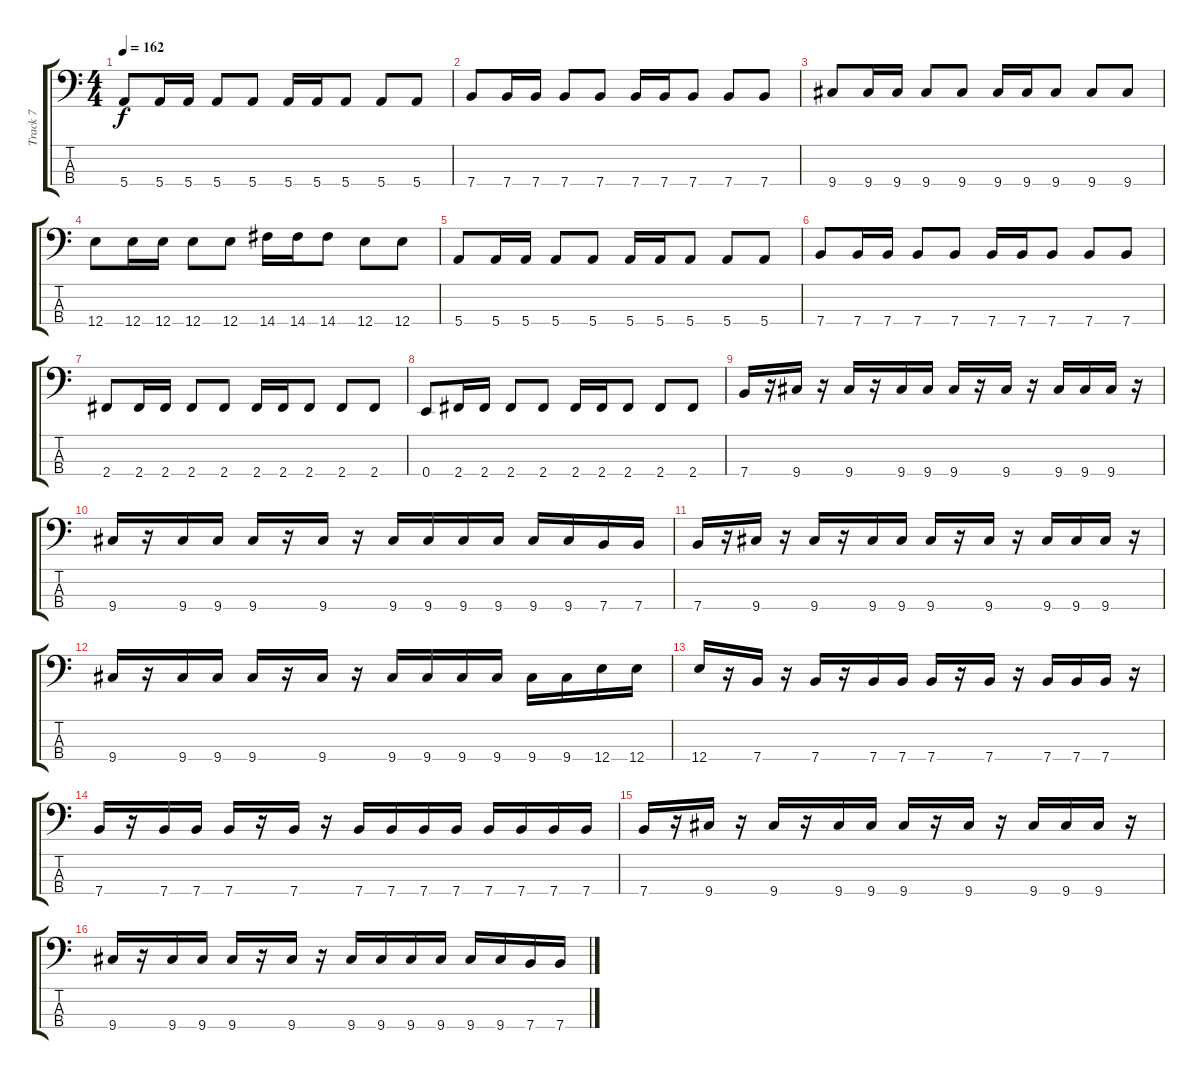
\track ("Track 7" "Track 7") {instrument electricbassfinger}
\staff {score tabs}
\tuning (G2 D2 A1 E1) {hide}
\ts (4 4)
\tempo 162
\clef f4
\ks c
5.4.8{dy f} 5.4.16 5.4.16 5.4.8 5.4.8 5.4.16 5.4.16 5.4.8 5.4.8 5.4.8 |
7.4.8 7.4.16 7.4.16 7.4.8 7.4.8 7.4.16 7.4.16 7.4.8 7.4.8 7.4.8 |
9.4.8 9.4.16 9.4.16 9.4.8 9.4.8 9.4.16 9.4.16 9.4.8 9.4.8 9.4.8 |
12.4.8 12.4.16 12.4.16 12.4.8 12.4.8 14.4.16 14.4.16 14.4.8 12.4.8 12.4.8 |
5.4.8 5.4.16 5.4.16 5.4.8 5.4.8 5.4.16 5.4.16 5.4.8 5.4.8 5.4.8 |
7.4.8 7.4.16 7.4.16 7.4.8 7.4.8 7.4.16 7.4.16 7.4.8 7.4.8 7.4.8 |
2.4.8 2.4.16 2.4.16 2.4.8 2.4.8 2.4.16 2.4.16 2.4.8 2.4.8 2.4.8 |
0.4.8 2.4.16 2.4.16 2.4.8 2.4.8 2.4.16 2.4.16 2.4.8 2.4.8 2.4.8 |
7.4.16 r.16 9.4.16 r.16 9.4.16 r.16 9.4.16 9.4.16 9.4.16 r.16 9.4.16 r.16 9.4.16 9.4.16 9.4.16 r.16 |
9.4.16 r.16 9.4.16 9.4.16 9.4.16 r.16 9.4.16 r.16 9.4.16 9.4.16 9.4.16 9.4.16 9.4.16 9.4.16 7.4.16 7.4.16 |
7.4.16 r.16 9.4.16 r.16 9.4.16 r.16 9.4.16 9.4.16 9.4.16 r.16 9.4.16 r.16 9.4.16 9.4.16 9.4.16 r.16 |
9.4.16 r.16 9.4.16 9.4.16 9.4.16 r.16 9.4.16 r.16 9.4.16 9.4.16 9.4.16 9.4.16 9.4.16 9.4.16 12.4.16 12.4.16 |
12.4.16 r.16 7.4.16 r.16 7.4.16 r.16 7.4.16 7.4.16 7.4.16 r.16 7.4.16 r.16 7.4.16 7.4.16 7.4.16 r.16 |
7.4.16 r.16 7.4.16 7.4.16 7.4.16 r.16 7.4.16 r.16 7.4.16 7.4.16 7.4.16 7.4.16 7.4.16 7.4.16 7.4.16 7.4.16 |
7.4.16 r.16 9.4.16 r.16 9.4.16 r.16 9.4.16 9.4.16 9.4.16 r.16 9.4.16 r.16 9.4.16 9.4.16 9.4.16 r.16 |
9.4.16 r.16 9.4.16 9.4.16 9.4.16 r.16 9.4.16 r.16 9.4.16 9.4.16 9.4.16 9.4.16 9.4.16 9.4.16 7.4.16 7.4.16
